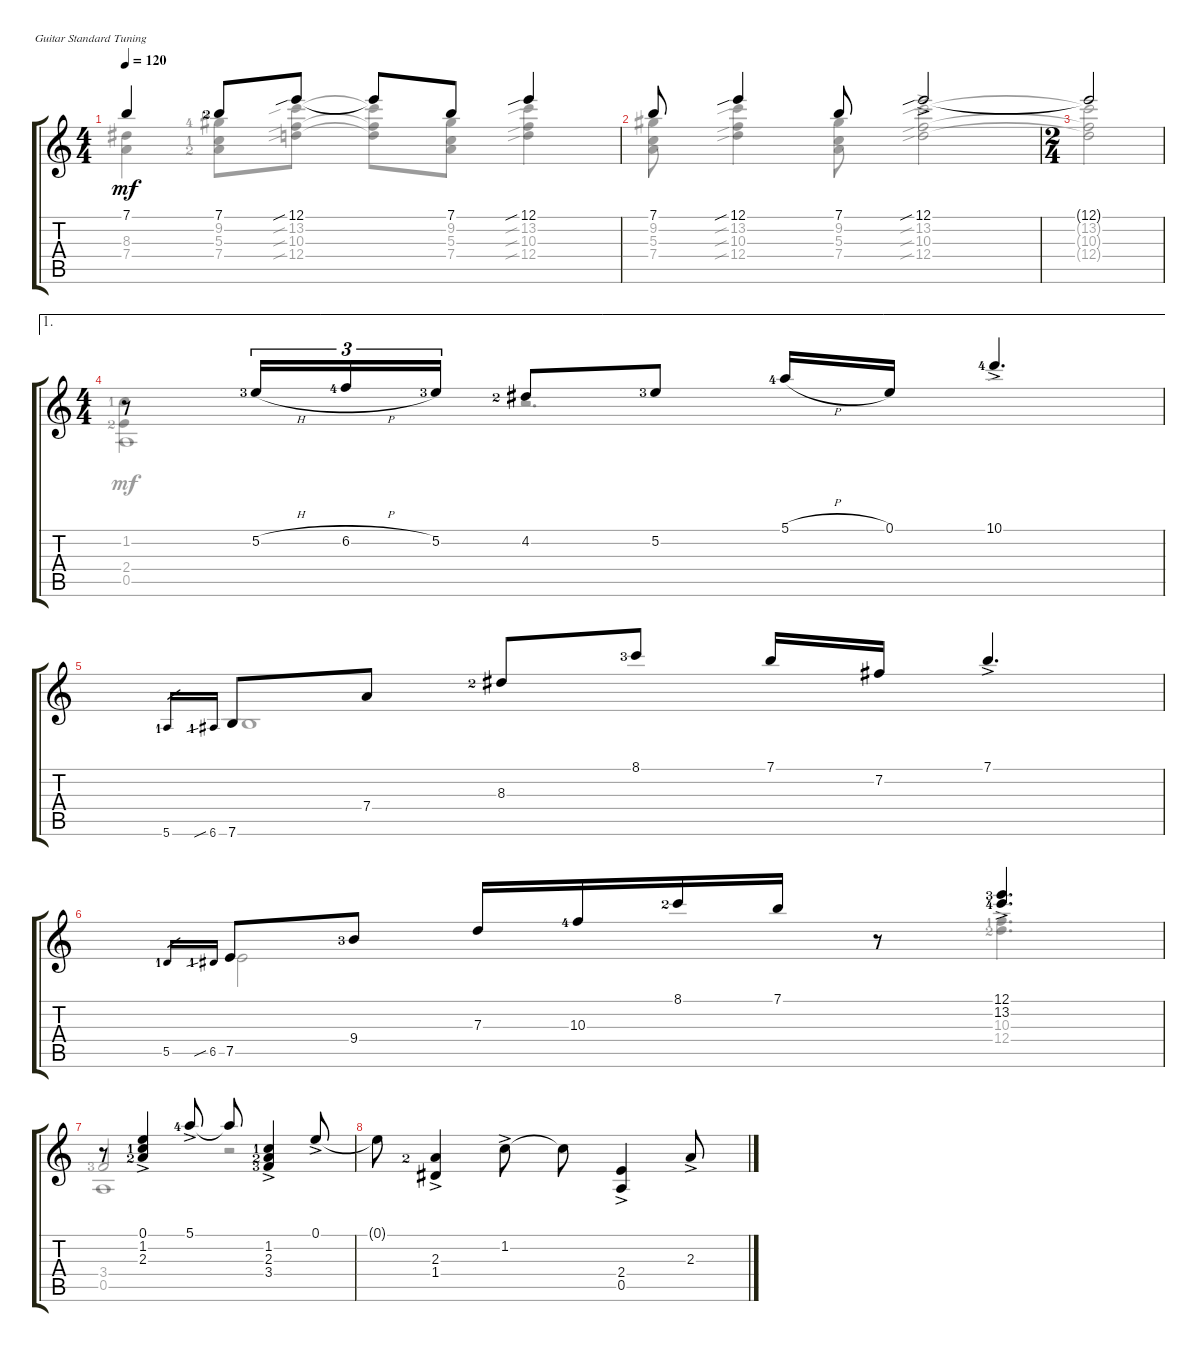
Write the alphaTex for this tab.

\defaultSystemsLayout 4
\bracketExtendMode groupsimilarinstruments
\firstSystemTrackNameOrientation horizontal
\otherSystemsTrackNameOrientation horizontal
\track "" {instrument acousticguitarsteel}
\staff {score tabs}
\tuning (E4 B3 G3 D3 A2 E2)
\voice
\ts (4 4)
\tempo 120
\clef g2
\ks c
7.1{t}.4{dy mf} 7.1{lf 3}.8 12.1{sib}.8 12.1{t}.8 7.1.8 12.1{sib}.4 |
7.1.8 12.1{sib}.4 7.1.8 12.1{sib ac}.2 |
\ts (2 4)
12.1{t}.2 |
\ae 1
\ts (4 4)
r.8 5.2{h lf 4}.16{tu (3 2)} 6.2{h lf 5}.16{tu (3 2)} 5.2{lf 4}.16{tu (3 2)} 4.2{lf 3}.8 5.2{lf 4}.8 5.1{h lf 5}.16 0.1.16 10.1{ac lf 5}.4{d} |
5.6{lf 2}.16{gr} 6.6{sib lf 2}.16{gr} 7.6.8 7.4.8 8.3{lf 3}.8 8.1{lf 4}.8 7.1.16 7.2.16 7.1{ac}.4{d} |
5.5{lf 2}.16{gr} 6.5{sib lf 2}.16{gr} 7.5.8 9.4{lf 4}.8 7.3.16 10.3{lf 5}.16 8.1{lf 3}.16 7.1.16 r.8 (12.1{ac lf 4} 13.2{lf 5}).4{d} |
r.8 (0.1{ac} 1.2{lf 2} 2.3{lf 3}).4 5.1{ac lf 5}.8 5.1{t}.8 (1.2{ac lf 2} 2.3{ac lf 3} 3.4{ac lf 4}).4 0.1{ac}.8 |
0.1{t}.8 (2.3{lf 3} 1.4{ac}).4 1.2{ac}.8 1.2{t}.8 (2.4{ac} 0.5).4 2.3{ac}.8
\voice
\clef g2
\ottava regular
\simile none
\ks c
(8.3{t} 7.4{t}).4{dy mf} (9.2{lf 5} 7.4{lf 3} 5.3{lf 2}).8 (13.2{sib} 10.3{sib} 12.4{sib}).8 (13.2{t} 10.3{t} 12.4{t}).8 (7.4 5.3 9.2).8 (13.2{sib} 10.3{sib} 12.4{sib}).4 |
(9.2 7.4 5.3).8 (13.2{sib} 10.3{sib} 12.4{sib}).4 (9.2 7.4 5.3).8 (13.2{sib ac} 10.3{sib ac} 12.4{sib ac}).2 |
(13.2{t} 10.3{t} 12.4{t}).2 |
(2.4{lf 3} 1.2{lf 2}).4 r.2{d} |
7.6.1 |
7.5.2 r.8 (10.3{lf 2} 12.4{lf 3}).4{d} |
3.4{lf 4}.2{beam invert} r.2 |
\voice
\clef g2
\ottava regular
\simile none
\ks c
|
|
|
0.5.1 |
|
|
0.5.1 |
